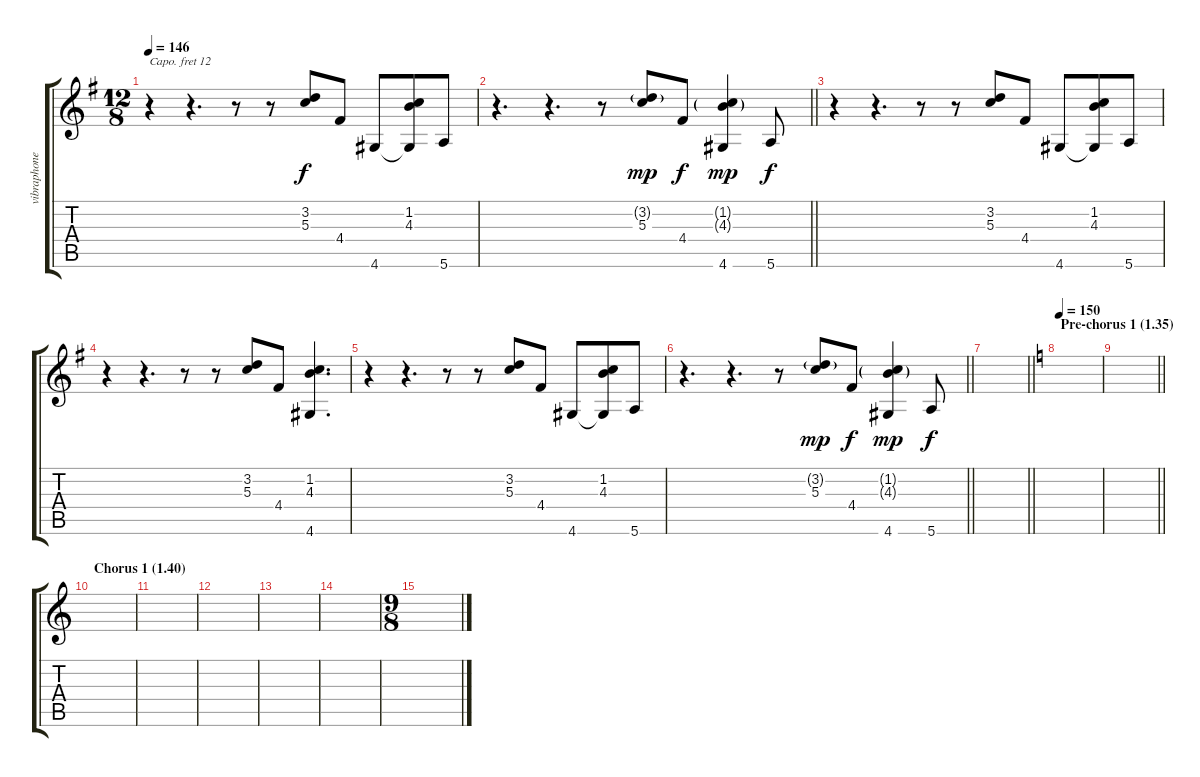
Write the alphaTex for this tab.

\track ("vibraphone" "vibraphone") {instrument vibraphone}
\staff {score tabs}
\capo 12
\tuning (E4 B3 G3 D3 A2 E2) {hide}
\ts (12 8)
\tempo 146
\clef g2
\ks g
r.4{dy f} r.4{d} r.8 r.8 (3.2 5.3).8 4.4.8 4.6.8 (1.2 4.3 4.6{t}).8 5.6.8 |
\barLineRight lightlight
r.4{d} r.4{d} r.8 (3.2{g} 5.3).8{dy mp} 4.4.8{dy f} (1.2{g} 4.3{g} 4.6).4{dy mp} 5.6.8{dy f} |
r.4 r.4{d} r.8 r.8 (3.2 5.3).8 4.4.8 4.6.8 (1.2 4.3 4.6{t}).8 5.6.8 |
r.4 r.4{d} r.8 r.8 (3.2 5.3).8 4.4.8 (1.2 4.3 4.6).4{d} |
r.4 r.4{d} r.8 r.8 (3.2 5.3).8 4.4.8 4.6.8 (1.2 4.3 4.6{t}).8 5.6.8 |
\barLineRight lightlight
r.4{d} r.4{d} r.8 (3.2{g} 5.3).8{dy mp} 4.4.8{dy f} (1.2{g} 4.3{g} 4.6).4{dy mp} 5.6.8{dy f} |
\barLineRight lightlight
|
\section ("" "Pre-chorus 1 (1.35)")
\tempo 150
\ks c
|
\barLineRight lightlight
|
\section ("" "Chorus 1 (1.40)")
|
|
|
|
|
\ts (9 8)
